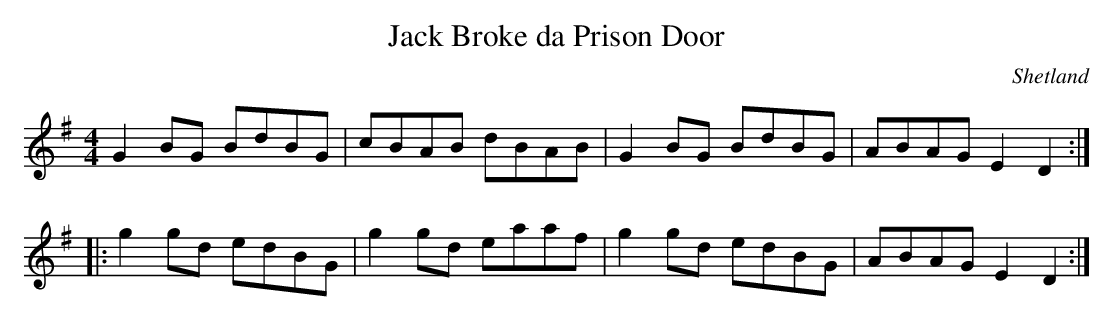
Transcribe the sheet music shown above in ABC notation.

X:1
T:Jack Broke da Prison Door
O:Shetland
M:4/4
K:G
G2BG BdBG|cBAB dBAB|G2BG BdBG|ABAG E2D2::
g2gd edBG|g2gd eaaf|g2gd edBG|ABAG E2D2:|
